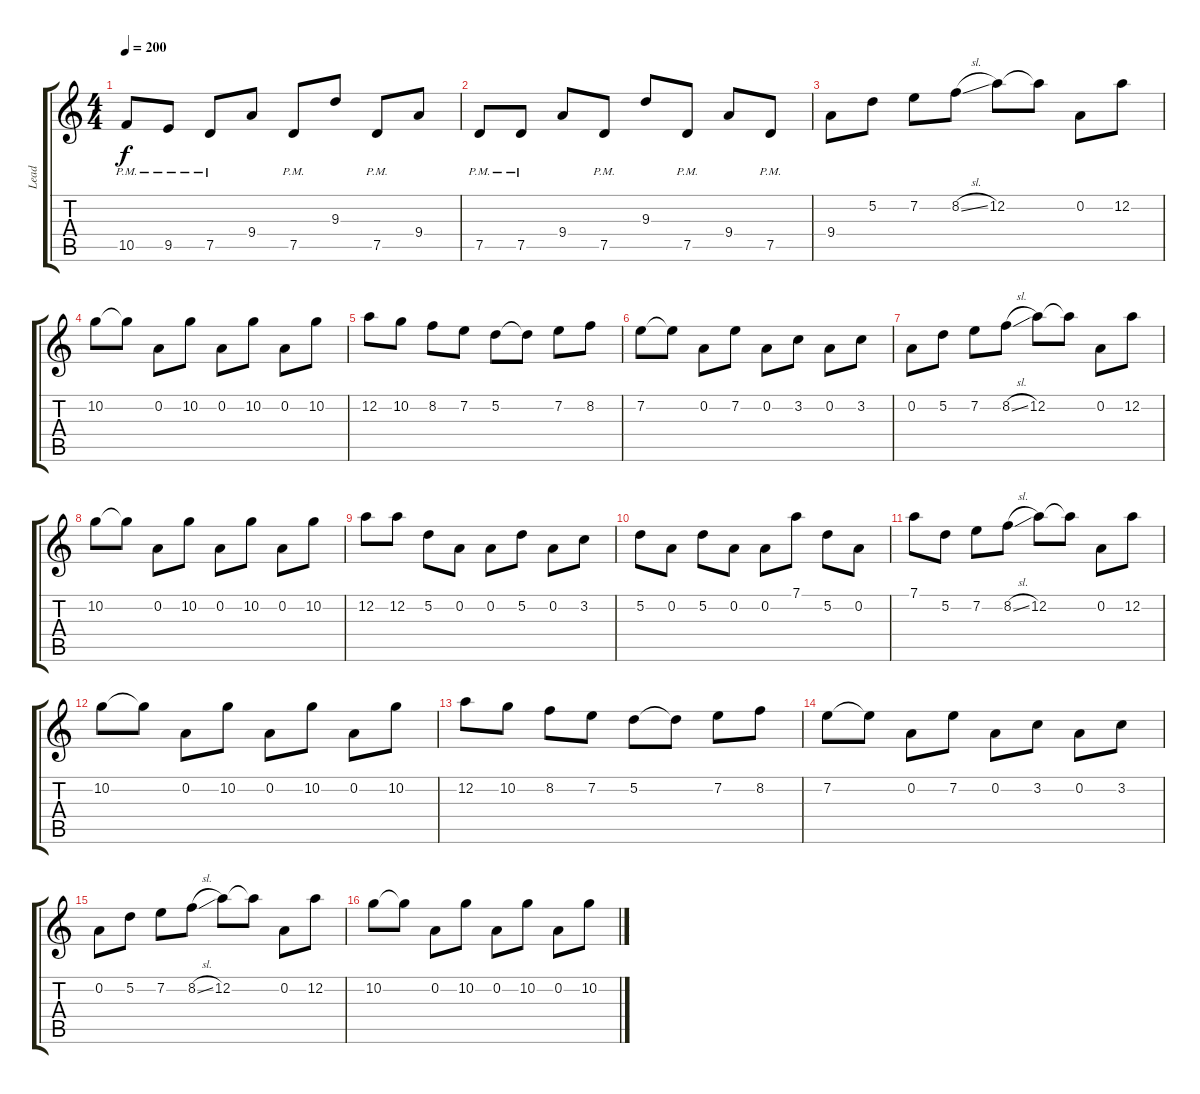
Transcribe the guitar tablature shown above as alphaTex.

\track ("Lead" "Lead") {instrument distortionguitar}
\staff {score tabs}
\tuning (D4 A3 F3 C3 G2 D2) {hide}
\ts (4 4)
\tempo 200
\clef g2
\ks c
10.5{pm}.8{dy f} 9.5{pm}.8 7.5{pm}.8 9.4.8 7.5{pm}.8 9.3.8 7.5{pm}.8 9.4.8 |
7.5{pm}.8 7.5{pm}.8 9.4.8 7.5{pm}.8 9.3.8 7.5{pm}.8 9.4.8 7.5{pm}.8 |
9.4.8 5.2.8 7.2.8 8.2{sl}.8 12.2.8 12.2{t}.8 0.2.8 12.2.8 |
10.2.8 10.2{t}.8 0.2.8 10.2.8 0.2.8 10.2.8 0.2.8 10.2.8 |
12.2.8 10.2.8 8.2.8 7.2.8 5.2.8 5.2{t}.8 7.2.8 8.2.8 |
7.2.8 7.2{t}.8 0.2.8 7.2.8 0.2.8 3.2.8 0.2.8 3.2.8 |
0.2.8 5.2.8 7.2.8 8.2{sl}.8 12.2.8 12.2{t}.8 0.2.8 12.2.8 |
10.2.8 10.2{t}.8 0.2.8 10.2.8 0.2.8 10.2.8 0.2.8 10.2.8 |
12.2.8 12.2.8 5.2.8 0.2.8 0.2.8 5.2.8 0.2.8 3.2.8 |
5.2.8 0.2.8 5.2.8 0.2.8 0.2.8 7.1.8 5.2.8 0.2.8 |
7.1.8 5.2.8 7.2.8 8.2{sl}.8 12.2.8 12.2{t}.8 0.2.8 12.2.8 |
10.2.8 10.2{t}.8 0.2.8 10.2.8 0.2.8 10.2.8 0.2.8 10.2.8 |
12.2.8 10.2.8 8.2.8 7.2.8 5.2.8 5.2{t}.8 7.2.8 8.2.8 |
7.2.8 7.2{t}.8 0.2.8 7.2.8 0.2.8 3.2.8 0.2.8 3.2.8 |
0.2.8 5.2.8 7.2.8 8.2{sl}.8 12.2.8 12.2{t}.8 0.2.8 12.2.8 |
10.2.8 10.2{t}.8 0.2.8 10.2.8 0.2.8 10.2.8 0.2.8 10.2.8
